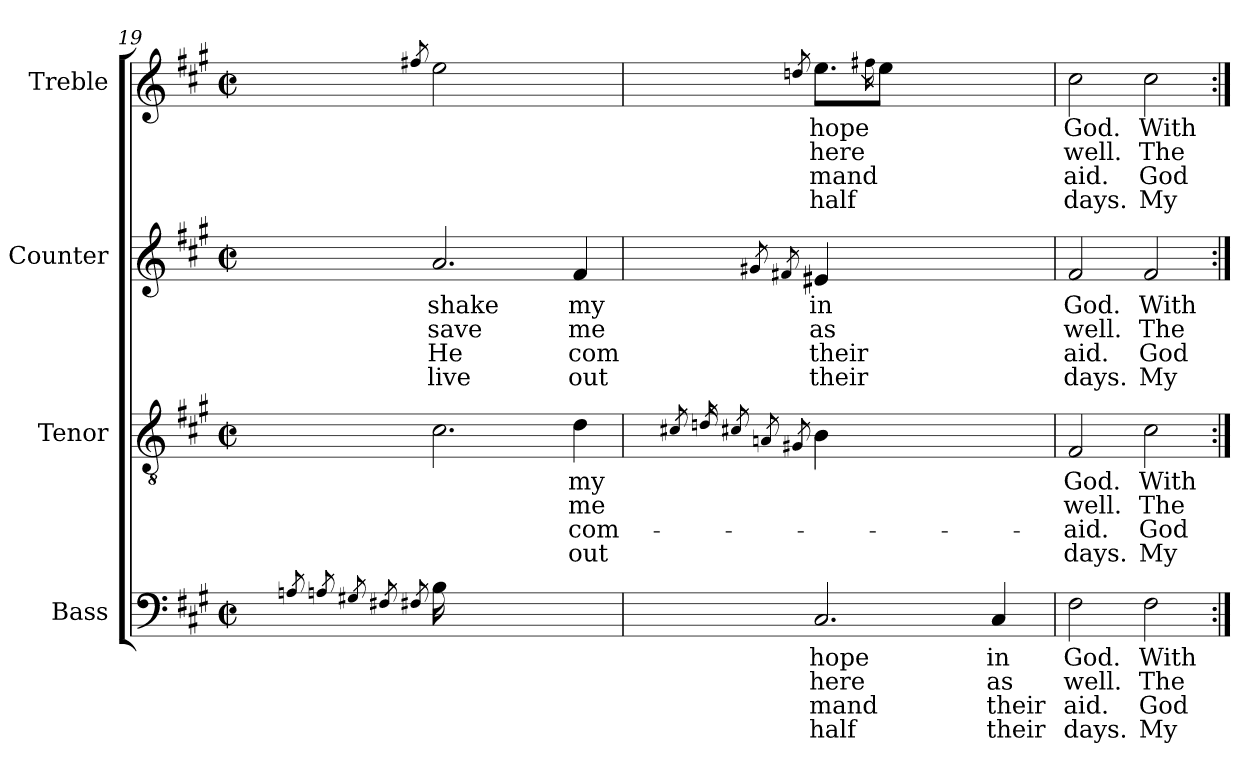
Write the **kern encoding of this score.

**kern	**text	**text	**text	**text	**kern	**text	**text	**text	**text	**kern	**text	**text	**text	**text	**kern	**text	**text	**text	**text
*part4	*part4	*part4	*part4	*part4	*part3	*part3	*part3	*part3	*part3	*part2	*part2	*part2	*part2	*part2	*part1	*part1	*part1	*part1	*part1
*staff4	*staff4	*staff4	*staff4	*staff4	*staff3	*staff3	*staff3	*staff3	*staff3	*staff2	*staff2	*staff2	*staff2	*staff2	*staff1	*staff1	*staff1	*staff1	*staff1
*I"Bass	*	*	*	*	*I"Tenor	*	*	*	*	*I"Counter	*	*	*	*	*I"Treble	*	*	*	*
*I'B.	*	*	*	*	*I'T.	*	*	*	*	*I'C.	*	*	*	*	*I'Tr.	*	*	*	*
*clefF4	*	*	*	*	*clefGv2	*	*	*	*	*clefG2	*	*	*	*	*clefG2	*	*	*	*
*k[f#c#g#]	*	*	*	*	*k[f#c#g#]	*	*	*	*	*k[f#c#g#]	*	*	*	*	*k[f#c#g#]	*	*	*	*
*A:	*	*	*	*	*A:	*	*	*	*	*A:	*	*	*	*	*A:	*	*	*	*
*M2/2	*	*	*	*	*M2/2	*	*	*	*	*M2/2	*	*	*	*	*M2/2	*	*	*	*
*met(c|)	*	*	*	*	*met(c|)	*	*	*	*	*met(c|)	*	*	*	*	*met(c|)	*	*	*	*
=19	=19	=19	=19	=19	=19	=19	=19	=19	=19	=19	=19	=19	=19	=19	=19	=19	=19	=19	=19
8qAn/	.	.	.	.	.	.	.	.	.	.	.	.	.	.	.	.	.	.	.
8qAn/	.	.	.	.	.	.	.	.	.	.	.	.	.	.	.	.	.	.	.
8qG#X/	.	.	.	.	.	.	.	.	.	.	.	.	.	.	.	.	.	.	.
8qF#X/	.	.	.	.	.	.	.	.	.	.	.	.	.	.	.	.	.	.	.
8qF#X/	.	.	.	.	.	.	.	.	.	.	.	.	.	.	8qff#X/	.	.	.	.
!	!LO:LY:b:rj	!	!	!	!	!LO:LY:b:rj	!LO:LY:b:rj	!LO:LY:b:rj	!LO:LY:b:rj	!	!LO:LY:b:rj	!LO:LY:b:rj	!LO:LY:b:rj	!LO:LY:b:rj	!	!LO:LY:b:rj	!	!	!
16B\	.	.	.	.	2.c#\	-	-	.	-	2.a/	shake	save	He	live	2ee\	--	.	.	.
2...ryy	.	.	.	.	.	.	.	.	.	.	.	.	.	.	.	.	.	.	.
.	.	.	.	.	.	.	.	.	.	.	.	.	.	.	2ryy	.	.	.	.
!	!	!	!	!	!	!LO:LY:b:rj	!LO:LY:b:rj	!LO:LY:b:rj	!LO:LY:b:rj	!	!LO:LY:b:rj	!LO:LY:b:rj	!LO:LY:b:rj	!LO:LY:b:rj	!	!	!	!	!
.	.	.	.	.	4d\	-my	me	com-	-out	4f#/	my	me	com	out	.	.	.	.	.
=20	=20	=20	=20	=20	=20	=20	=20	=20	=20	=20	=20	=20	=20	=20	=20	=20	=20	=20	=20
.	.	.	.	.	8qc#X/	.	.	.	.	.	.	.	.	.	.	.	.	.	.
.	.	.	.	.	16qdn/	.	.	.	.	.	.	.	.	.	.	.	.	.	.
.	.	.	.	.	8qc#X/	.	.	.	.	.	.	.	.	.	.	.	.	.	.
.	.	.	.	.	8qAn/	.	.	.	.	8qg#X/	.	.	.	.	.	.	.	.	.
.	.	.	.	.	8qG#X/	.	.	.	.	8qf#X/	.	.	.	.	8qddn/	.	.	.	.
!	!LO:LY:b:rj	!LO:LY:b:rj	!LO:LY:b:rj	!LO:LY:b:rj	!	!LO:LY:b:rj	!	!	!	!	!LO:LY:b:rj	!LO:LY:b:rj	!LO:LY:b:rj	!LO:LY:b:rj	!	!LO:LY:b:rj	!LO:LY:b:rj	!LO:LY:b:rj	!LO:LY:b:rj
2.C#/	hope	here	mand	half	8B\J	.	.	.	.	4e#X/	in	as	their	their	8.ee\L	-hope	here	mand	half
.	.	.	.	.	2..ryy	.	.	.	.	.	.	.	.	.	.	.	.	.	.
.	.	.	.	.	.	.	.	.	.	.	.	.	.	.	16qff#X\	.	.	.	.
!	!	!	!	!	!	!	!	!	!	!	!	!	!	!	!	!LO:LY:b:rj	!LO:LY:b:rj	!LO:LY:b:rj	!LO:LY:b:rj
.	.	.	.	.	.	.	.	.	.	.	.	.	.	.	8ee\J	.	.	.	.
.	.	.	.	.	.	.	.	.	.	2.ryy	.	.	.	.	.	.	.	.	.
.	.	.	.	.	.	.	.	.	.	.	.	.	.	.	2ryy	.	.	.	.
!	!LO:LY:b:rj	!LO:LY:b:rj	!LO:LY:b:rj	!LO:LY:b:rj	!	!	!	!	!	!	!	!	!	!	!	!	!	!	!
4C#/	in	as	their	their	.	.	.	.	.	.	.	.	.	.	.	.	.	.	.
.	.	.	.	.	.	.	.	.	.	.	.	.	.	.	8.ryy	.	.	.	.
=21	=21	=21	=21	=21	=21	=21	=21	=21	=21	=21	=21	=21	=21	=21	=21	=21	=21	=21	=21
!	!LO:LY:b:rj	!LO:LY:b:rj	!LO:LY:b:rj	!LO:LY:b:rj	!	!LO:LY:b:rj	!LO:LY:b:rj	!LO:LY:b:rj	!LO:LY:b:rj	!	!LO:LY:b:rj	!LO:LY:b:rj	!LO:LY:b:rj	!LO:LY:b:rj	!	!LO:LY:b:rj	!LO:LY:b:rj	!LO:LY:b:rj	!LO:LY:b:rj
2F#\	God.	well.	aid.	days.	2F#/	God.	well.	aid.	days.	2f#/	God.	well.	aid.	days.	2cc#\	God.	well.	aid.	days.
!	!LO:LY:b:rj	!LO:LY:b:rj	!LO:LY:b:rj	!LO:LY:b:rj	!	!LO:LY:b:rj	!LO:LY:b:rj	!LO:LY:b:rj	!LO:LY:b:rj	!	!LO:LY:b:rj	!LO:LY:b:rj	!LO:LY:b:rj	!LO:LY:b:rj	!	!LO:LY:b:rj	!LO:LY:b:rj	!LO:LY:b:rj	!LO:LY:b:rj
2F#\	With	The	God	My	2c#\	With	The	God	My	2f#/	With	The	God	My	2cc#\	With	The	God	My
=:|!	=:|!	=:|!	=:|!	=:|!	=:|!	=:|!	=:|!	=:|!	=:|!	=:|!	=:|!	=:|!	=:|!	=:|!	=:|!	=:|!	=:|!	=:|!	=:|!
*-	*-	*-	*-	*-	*-	*-	*-	*-	*-	*-	*-	*-	*-	*-	*-	*-	*-	*-	*-
